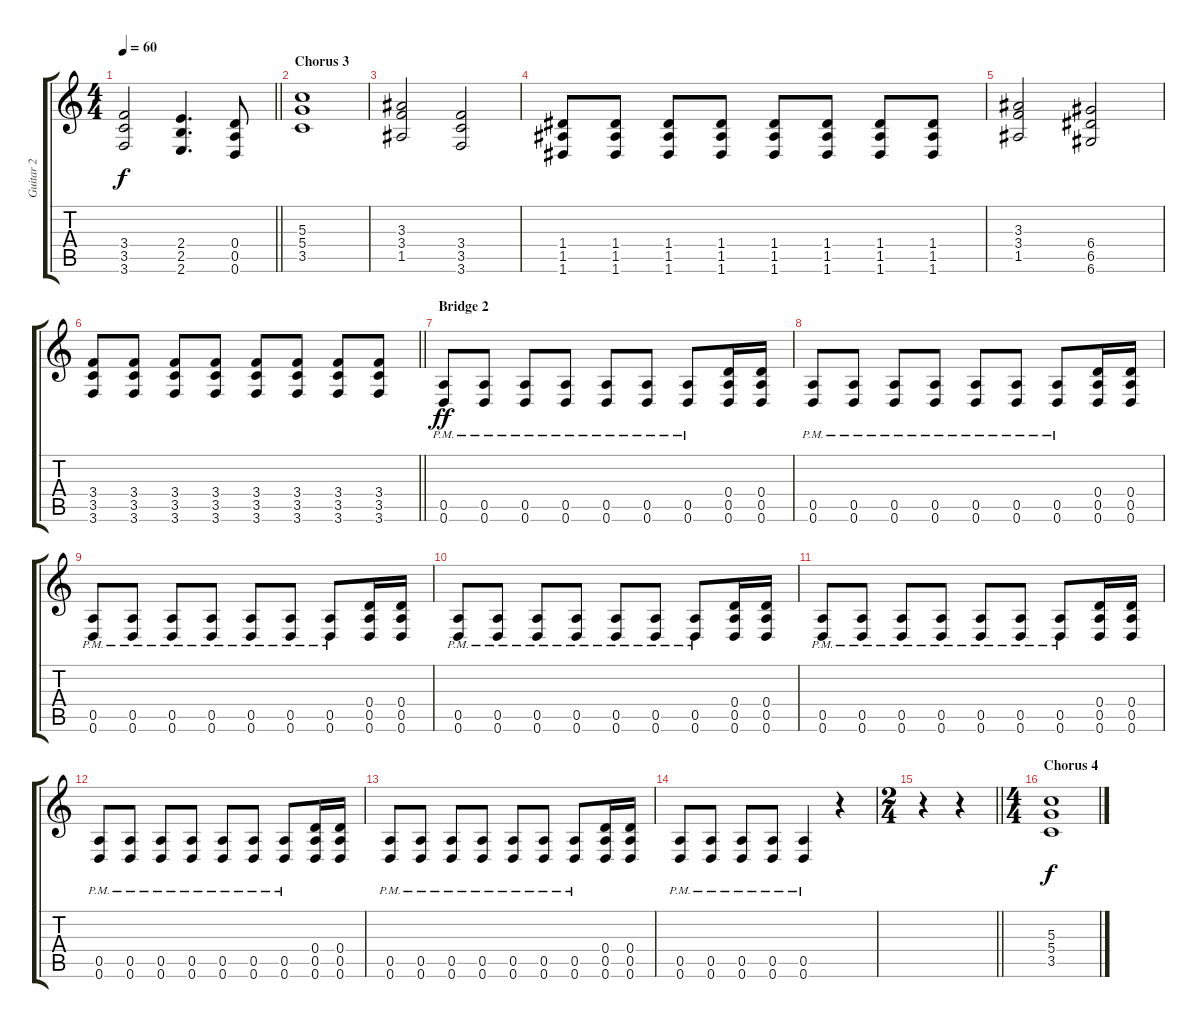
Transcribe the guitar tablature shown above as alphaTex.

\track ("Guitar 2" "Guitar 2") {instrument distortionguitar}
\staff {score tabs}
\tuning (E4 B3 G3 D3 A2 D2) {hide}
\ts (4 4)
\tempo 60
\clef g2
\barLineRight lightlight
\ks c
(3.4 3.5 3.6).2{dy f} (2.4 2.5 2.6).4{d} (0.4 0.5 0.6).8 |
\section ("" "Chorus 3")
(5.3 5.4 3.5).1 |
(3.3 3.4 1.5).2 (3.4 3.5 3.6).2 |
(1.4 1.5 1.6).8 (1.4 1.5 1.6).8 (1.4 1.5 1.6).8 (1.4 1.5 1.6).8 (1.4 1.5 1.6).8 (1.4 1.5 1.6).8 (1.4 1.5 1.6).8 (1.4 1.5 1.6).8 |
(3.3 3.4 1.5).2 (6.4 6.5 6.6).2 |
\barLineRight lightlight
(3.4 3.5 3.6).8 (3.4 3.5 3.6).8 (3.4 3.5 3.6).8 (3.4 3.5 3.6).8 (3.4 3.5 3.6).8 (3.4 3.5 3.6).8 (3.4 3.5 3.6).8 (3.4 3.5 3.6).8 |
\section ("" "Bridge 2")
(0.5{pm} 0.6{pm}).8{dy ff} (0.5{pm} 0.6{pm}).8 (0.5{pm} 0.6{pm}).8 (0.5{pm} 0.6{pm}).8 (0.5{pm} 0.6{pm}).8 (0.5{pm} 0.6{pm}).8 (0.5{pm} 0.6{pm}).8 (0.4 0.5 0.6).16 (0.4 0.5 0.6).16 |
(0.5{pm} 0.6{pm}).8 (0.5{pm} 0.6{pm}).8 (0.5{pm} 0.6{pm}).8 (0.5{pm} 0.6{pm}).8 (0.5{pm} 0.6{pm}).8 (0.5{pm} 0.6{pm}).8 (0.5{pm} 0.6{pm}).8 (0.4 0.5 0.6).16 (0.4 0.5 0.6).16 |
(0.5{pm} 0.6{pm}).8 (0.5{pm} 0.6{pm}).8 (0.5{pm} 0.6{pm}).8 (0.5{pm} 0.6{pm}).8 (0.5{pm} 0.6{pm}).8 (0.5{pm} 0.6{pm}).8 (0.5{pm} 0.6{pm}).8 (0.4 0.5 0.6).16 (0.4 0.5 0.6).16 |
(0.5{pm} 0.6{pm}).8 (0.5{pm} 0.6{pm}).8 (0.5{pm} 0.6{pm}).8 (0.5{pm} 0.6{pm}).8 (0.5{pm} 0.6{pm}).8 (0.5{pm} 0.6{pm}).8 (0.5{pm} 0.6{pm}).8 (0.4 0.5 0.6).16 (0.4 0.5 0.6).16 |
(0.5{pm} 0.6{pm}).8 (0.5{pm} 0.6{pm}).8 (0.5{pm} 0.6{pm}).8 (0.5{pm} 0.6{pm}).8 (0.5{pm} 0.6{pm}).8 (0.5{pm} 0.6{pm}).8 (0.5{pm} 0.6{pm}).8 (0.4 0.5 0.6).16 (0.4 0.5 0.6).16 |
(0.5{pm} 0.6{pm}).8 (0.5{pm} 0.6{pm}).8 (0.5{pm} 0.6{pm}).8 (0.5{pm} 0.6{pm}).8 (0.5{pm} 0.6{pm}).8 (0.5{pm} 0.6{pm}).8 (0.5{pm} 0.6{pm}).8 (0.4 0.5 0.6).16 (0.4 0.5 0.6).16 |
(0.5{pm} 0.6{pm}).8 (0.5{pm} 0.6{pm}).8 (0.5{pm} 0.6{pm}).8 (0.5{pm} 0.6{pm}).8 (0.5{pm} 0.6{pm}).8 (0.5{pm} 0.6{pm}).8 (0.5{pm} 0.6{pm}).8 (0.4 0.5 0.6).16 (0.4 0.5 0.6).16 |
(0.5{pm} 0.6{pm}).8 (0.5{pm} 0.6{pm}).8 (0.5{pm} 0.6{pm}).8 (0.5{pm} 0.6{pm}).8 (0.5{pm} 0.6{pm}).4 r.4 |
\ts (2 4)
\barLineRight lightlight
r.4 r.4 |
\ts (4 4)
\section ("" "Chorus 4")
(5.3 5.4 3.5).1{dy f}
